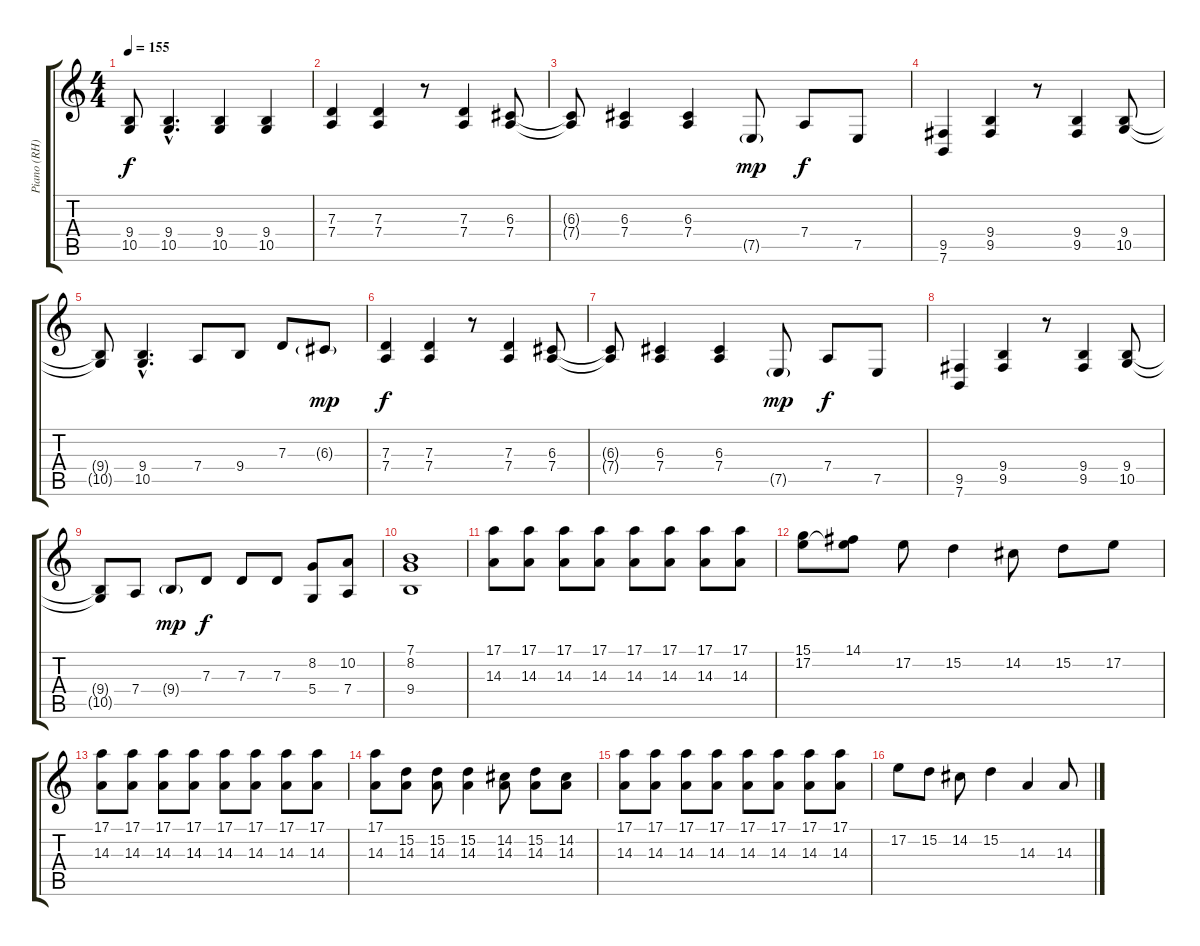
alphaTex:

\track ("Piano (RH)" "Piano (RH)") {instrument honkytonkpiano}
\staff {score tabs}
\tuning (E4 B3 G3 D3 A2 E2) {hide}
\ts (4 4)
\tempo 155
\clef g2
\ks c
(9.4{t} 10.5{t}).8{dy f} (9.4{hac} 10.5{hac}).4{d} (9.4 10.5).4 (9.4 10.5).4 |
(7.3 7.4).4 (7.3 7.4).4 r.8 (7.3 7.4).4 (6.3 7.4).8 |
(6.3{t} 7.4{t}).8 (6.3 7.4).4 (6.3 7.4).4 7.5{g}.8{dy mp} 7.4.8{dy f} 7.5.8 |
(9.5 7.6).4 (9.4 9.5).4 r.8 (9.4 9.5).4 (9.4 10.5).8 |
(9.4{t} 10.5{t}).8 (9.4{hac} 10.5{hac}).4{d} 7.4.8 9.4.8 7.3.8 6.3{g}.8{dy mp} |
(7.3 7.4).4{dy f} (7.3 7.4).4 r.8 (7.3 7.4).4 (6.3 7.4).8 |
(6.3{t} 7.4{t}).8 (6.3 7.4).4 (6.3 7.4).4 7.5{g}.8{dy mp} 7.4.8{dy f} 7.5.8 |
(9.5 7.6).4 (9.4 9.5).4 r.8 (9.4 9.5).4 (9.4 10.5).8 |
(9.4{t} 10.5{t}).8 7.4.8 9.4{g}.8{dy mp} 7.3.8{dy f} 7.3.8 7.3.8 (8.2 5.4).8 (10.2 7.4).8 |
(7.1 8.2 9.4).1 |
(17.1 14.3).8 (17.1 14.3).8 (17.1 14.3).8 (17.1 14.3).8 (17.1 14.3).8 (17.1 14.3).8 (17.1 14.3).8 (17.1 14.3).8 |
(15.1 17.2).8 (14.1 17.2{t}).8 17.2.8 15.2.4 14.2.8 15.2.8 17.2.8 |
(17.1 14.3).8 (17.1 14.3).8 (17.1 14.3).8 (17.1 14.3).8 (17.1 14.3).8 (17.1 14.3).8 (17.1 14.3).8 (17.1 14.3).8 |
(17.1 14.3).8 (15.2 14.3).8 (15.2 14.3).8 (15.2 14.3).4 (14.2 14.3).8 (15.2 14.3).8 (14.2 14.3).8 |
(17.1 14.3).8 (17.1 14.3).8 (17.1 14.3).8 (17.1 14.3).8 (17.1 14.3).8 (17.1 14.3).8 (17.1 14.3).8 (17.1 14.3).8 |
17.2.8 15.2.8 14.2.8 15.2.4 14.3.4 14.3.8
